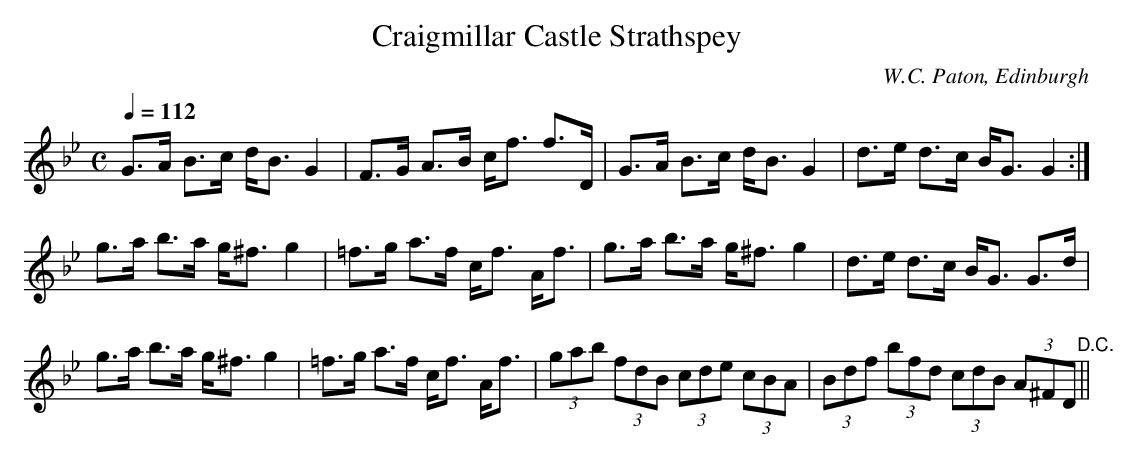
X:1
T:Craigmillar Castle Strathspey
C:W.C. Paton, Edinburgh
M:C
L:1/8
Q:1/4=112
K:G Minor
G>A B>c d<B  G2| F>G A>B c<f f>D|  G>A   B>c   d<B   G2 |  d>e   d>c   B<G   G2         :|
g>a b>a g<^f g2|=f>g a>f c<f A<f|  g>a   b>a   g<^f  g2 |  d>e   d>c   B<G   G>d         |
g>a b>a g<^f g2|=f>g a>f c<f A<f|(3gab (3fdB (3cde (3cBA|(3Bdf (3bfd (3cdB (3A^FD"^D.C."||
